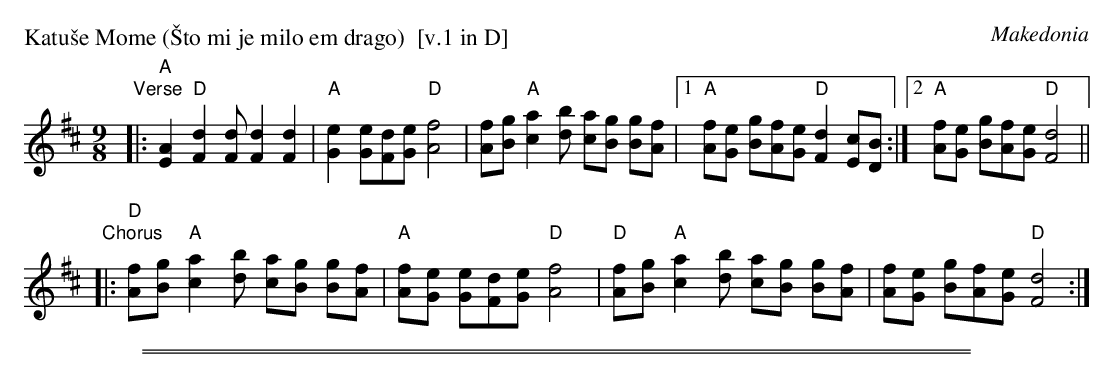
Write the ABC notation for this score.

X:1
P: Katu\vse Mome (\vSto mi je milo em drago)  [v.1 in D]
O: Makedonia
M: 9/8
L: 1/8
K: D
"Verse"\
|: "A"[A2E2] "D"[d2F2][dF] [d2F2] [d2F2] \
| "A"[e2G2] [eG][dF][eG] "D"[f4A4] \
| [fA][gB] "A"[a2c2][bd] [ac][gB] [gB][fA] \
|1 "A"[fA][eG] [gB][fA][eG] "D"[d2F2] [cE][BD] \
:|2 "A"[fA][eG] [gB][fA][eG] "D"[d4F4] ||
"Chorus"\
|: "D"[fA][gB] "A"[a2c2][bd] [ac][gB] [gB][fA] \
| "A"[fA][eG] [eG][dF][eG] "D"[f4A4] \
| "D"[fA][gB] "A"[a2c2][bd] [ac][gB] [gB][fA] \
| [fA][eG] [gB][fA][eG] "D"[d4F4] :|
